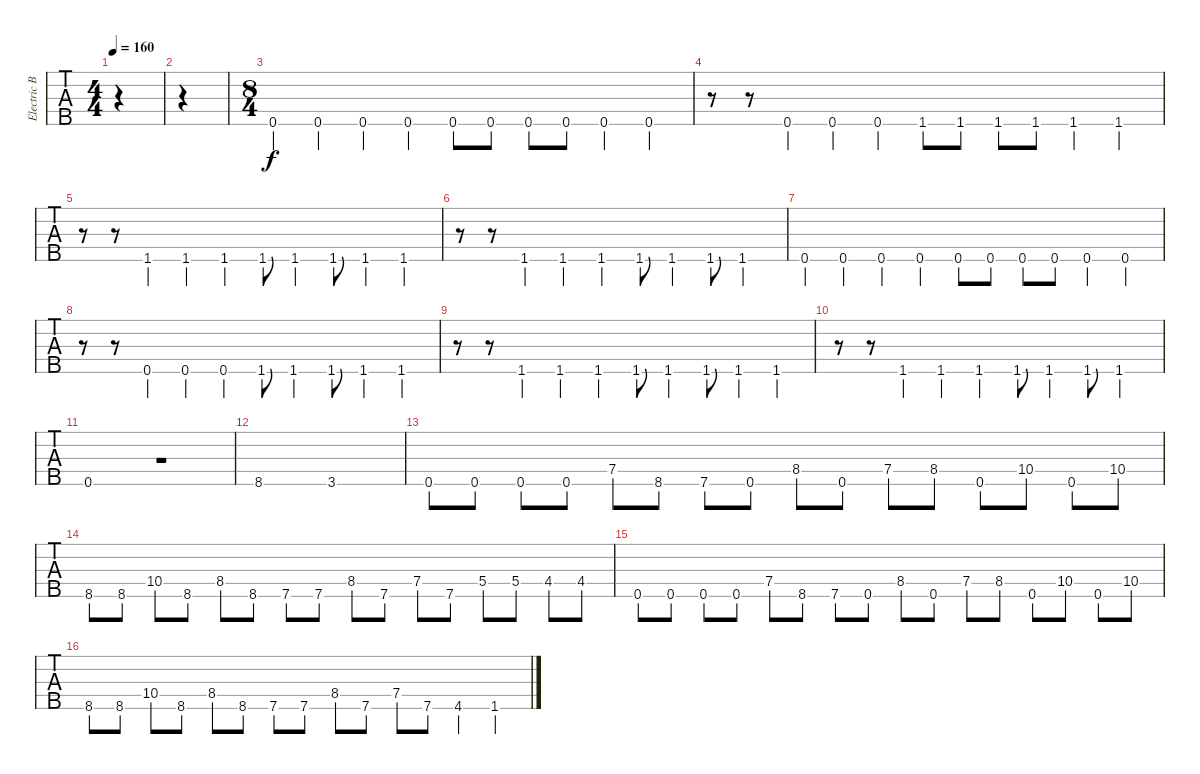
\track ("Electric Bass" "Electric B") {instrument electricbassfinger}
\staff {tabs}
\tuning (F2 C2 G1 D1 G0) {hide}
\ts (4 4)
\tempo 160
\clef f4
\ks c
|
|
\ts (8 4)
0.5.4 0.5.4 0.5.4 0.5.4 0.5.8 0.5.8 0.5.8 0.5.8 0.5.4 0.5.4 |
r.8 r.8 0.5.4 0.5.4 0.5.4 1.5.8 1.5.8 1.5.8 1.5.8 1.5.4 1.5.4 |
r.8 r.8 1.5.4 1.5.4 1.5.4 1.5.8 1.5.4 1.5.8 1.5.4 1.5.4 |
r.8 r.8 1.5.4 1.5.4 1.5.4 1.5.8 1.5.4 1.5.8 1.5.2 |
0.5.4 0.5.4 0.5.4 0.5.4 0.5.8 0.5.8 0.5.8 0.5.8 0.5.4 0.5.4 |
r.8 r.8 0.5.4 0.5.4 0.5.4 1.5.8 1.5.4 1.5.8 1.5.4 1.5.4 |
r.8 r.8 1.5.4 1.5.4 1.5.4 1.5.8 1.5.4 1.5.8 1.5.4 1.5.4 |
r.8 r.8 1.5.4 1.5.4 1.5.4 1.5.8 1.5.4 1.5.8 1.5.2 |
0.5.1 r.1 |
8.5.1 3.5.1 |
0.5.8 0.5.8 0.5.8 0.5.8 7.4.8 8.5.8 7.5.8 0.5.8 8.4.8 0.5.8 7.4.8 8.4.8 0.5.8 10.4.8 0.5.8 10.4.8 |
8.5.8 8.5.8 10.4.8 8.5.8 8.4.8 8.5.8 7.5.8 7.5.8 8.4.8 7.5.8 7.4.8 7.5.8 5.4.8 5.4.8 4.4.8 4.4.8 |
0.5.8 0.5.8 0.5.8 0.5.8 7.4.8 8.5.8 7.5.8 0.5.8 8.4.8 0.5.8 7.4.8 8.4.8 0.5.8 10.4.8 0.5.8 10.4.8 |
8.5.8 8.5.8 10.4.8 8.5.8 8.4.8 8.5.8 7.5.8 7.5.8 8.4.8 7.5.8 7.4.8 7.5.8 4.5.4 1.5.4
